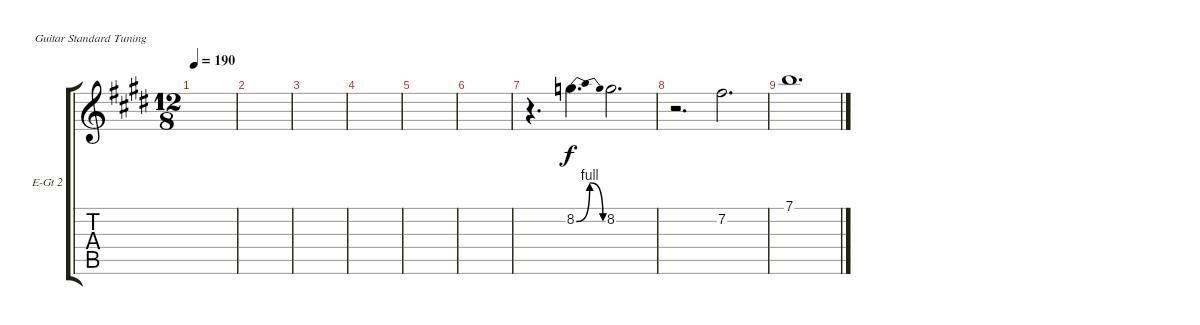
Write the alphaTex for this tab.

\defaultSystemsLayout 4
\bracketExtendMode groupsimilarinstruments
\firstSystemTrackNameOrientation horizontal
\otherSystemsTrackNameOrientation horizontal
\track ("Electric Guitar 2" "E-Gt 2") {instrument electricguitarclean}
\staff {score tabs}
\tuning (E4 B3 G3 D3 A2 E2)
\ts (12 8)
\tempo 190
\clef g2
\ks c#minor
|
|
|
|
|
|
r.4{d} 8.2{be (bendrelease 0 0 10.2 4 20.4 4 34.8 0)}.4{d} 8.2.2{d} |
r.2{d} 7.2.2{d} |
7.1.1{d}
